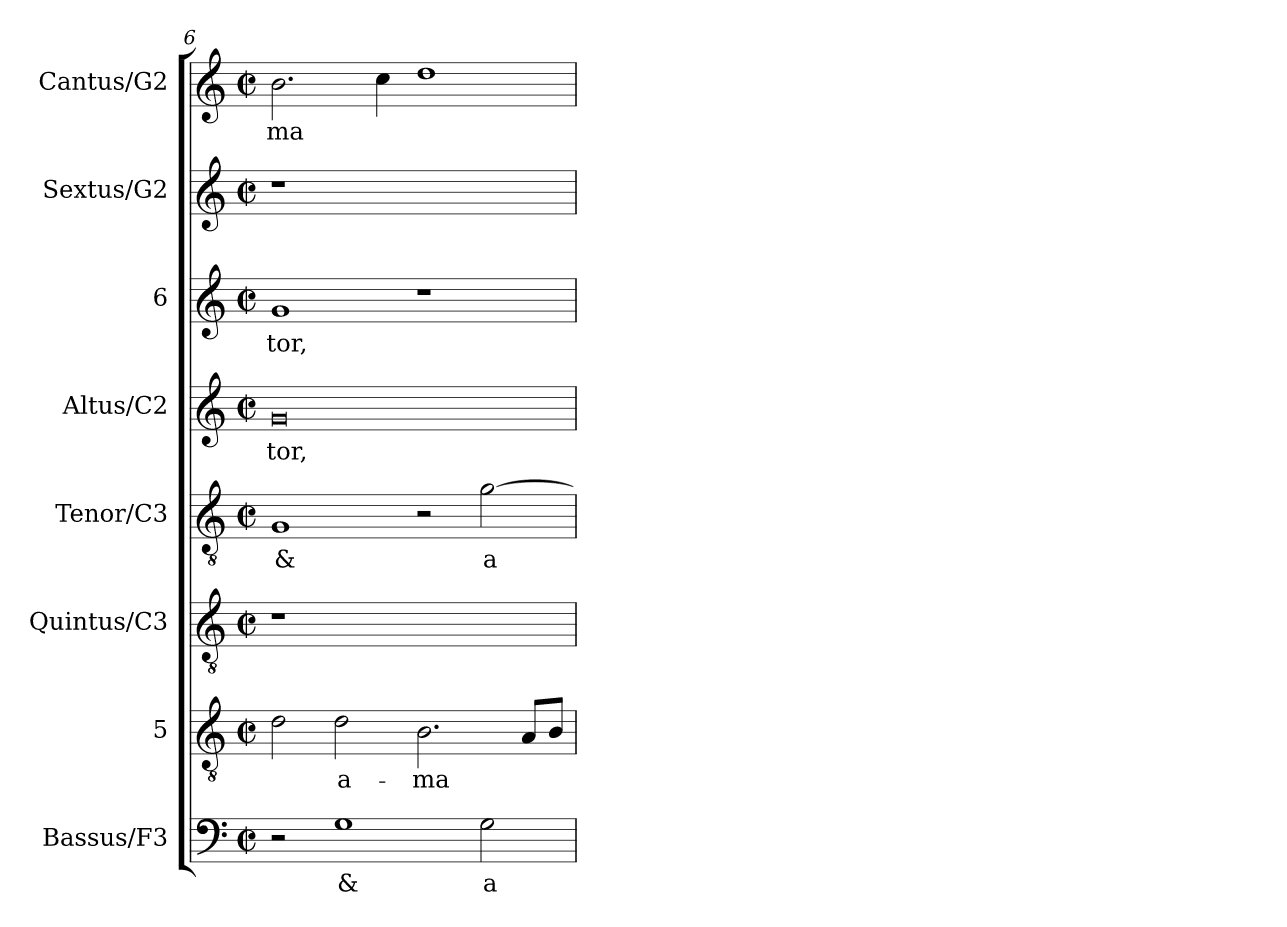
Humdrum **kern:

**kern	**text	**kern	**text	**kern	**kern	**text	**kern	**text	**kern	**text	**kern	**kern	**text
*part8	*part8	*part7	*part7	*part6	*part5	*part5	*part4	*part4	*part3	*part3	*part2	*part1	*part1
*staff8	*staff8	*staff7	*staff7	*staff6	*staff5	*staff5	*staff4	*staff4	*staff3	*staff3	*staff2	*staff1	*staff1
*I"Bassus/F3	*	*I"5	*	*I"Quintus/C3	*I"Tenor/C3	*	*I"Altus/C2	*	*I"6	*	*I"Sextus/G2	*I"Cantus/G2	*
*I'B	*	*	*	*	*I'T	*	*I'A	*	*	*	*	*I'C	*
!!LO:LB:g=z
*clefF4	*	*clefGv2	*	*clefGv2	*clefGv2	*	*clefG2	*	*clefG2	*	*clefG2	*clefG2	*
*k[]	*	*k[]	*	*k[]	*k[]	*	*k[]	*	*k[]	*	*k[]	*k[]	*
*C:	*	*C:	*	*C:	*C:	*	*C:	*	*C:	*	*C:	*C:	*
*M2/2	*	*M2/2	*	*M2/2	*M2/2	*	*M2/2	*	*M2/2	*	*M2/2	*M2/2	*
*met(c|)	*	*met(c|)	*	*met(c|)	*met(c|)	*	*met(c|)	*	*met(c|)	*	*met(c|)	*met(c|)	*
=6	=6	=6	=6	=6	=6	=6	=6	=6	=6	=6	=6	=6	=6
!	!	!	!LO:LY:b:cj	!	!	!LO:LY:b:cj	!	!LO:LY:b:cj	!	!LO:LY:b:cj	!	!	!LO:LY:b:cj
2r	.	2d\	.	1r	1G	&	0g	-tor,	1g	tor,	1r	2.b\	-ma-
!	!LO:LY:b:cj	!	!LO:LY:b:cj	!	!	!	!	!	!	!	!	!	!
1G	&	2d\	a-	.	.	.	.	.	.	.	.	.	.
!	!	!	!	!	!	!	!	!	!	!	!	!	!LO:LY:b:cj
.	.	.	.	.	.	.	.	.	.	.	.	4cc\	--
!	!	!	!LO:LY:b:cj	!	!	!	!	!	!	!	!	!	!LO:LY:b:cj
.	.	2.B\	-ma-	1ryy	2r	.	.	.	1r	.	1ryy	1dd	--
!	!LO:LY:b:cj	!	!	!	!	!LO:LY:b:cj	!	!	!	!	!	!	!
2G\	a-	.	.	.	[>2g\	a-	.	.	.	.	.	.	.
!	!	!	!LO:LY:b:cj	!	!	!	!	!	!	!	!	!	!
.	.	8A/L	--	.	.	.	.	.	.	.	.	.	.
!	!	!	!LO:LY:b:cj	!	!	!	!	!	!	!	!	!	!
.	.	8B/J	--	.	.	.	.	.	.	.	.	.	.
=	=	=	=	=	=	=	=	=	=	=	=	=	=
*-	*-	*-	*-	*-	*-	*-	*-	*-	*-	*-	*-	*-	*-
